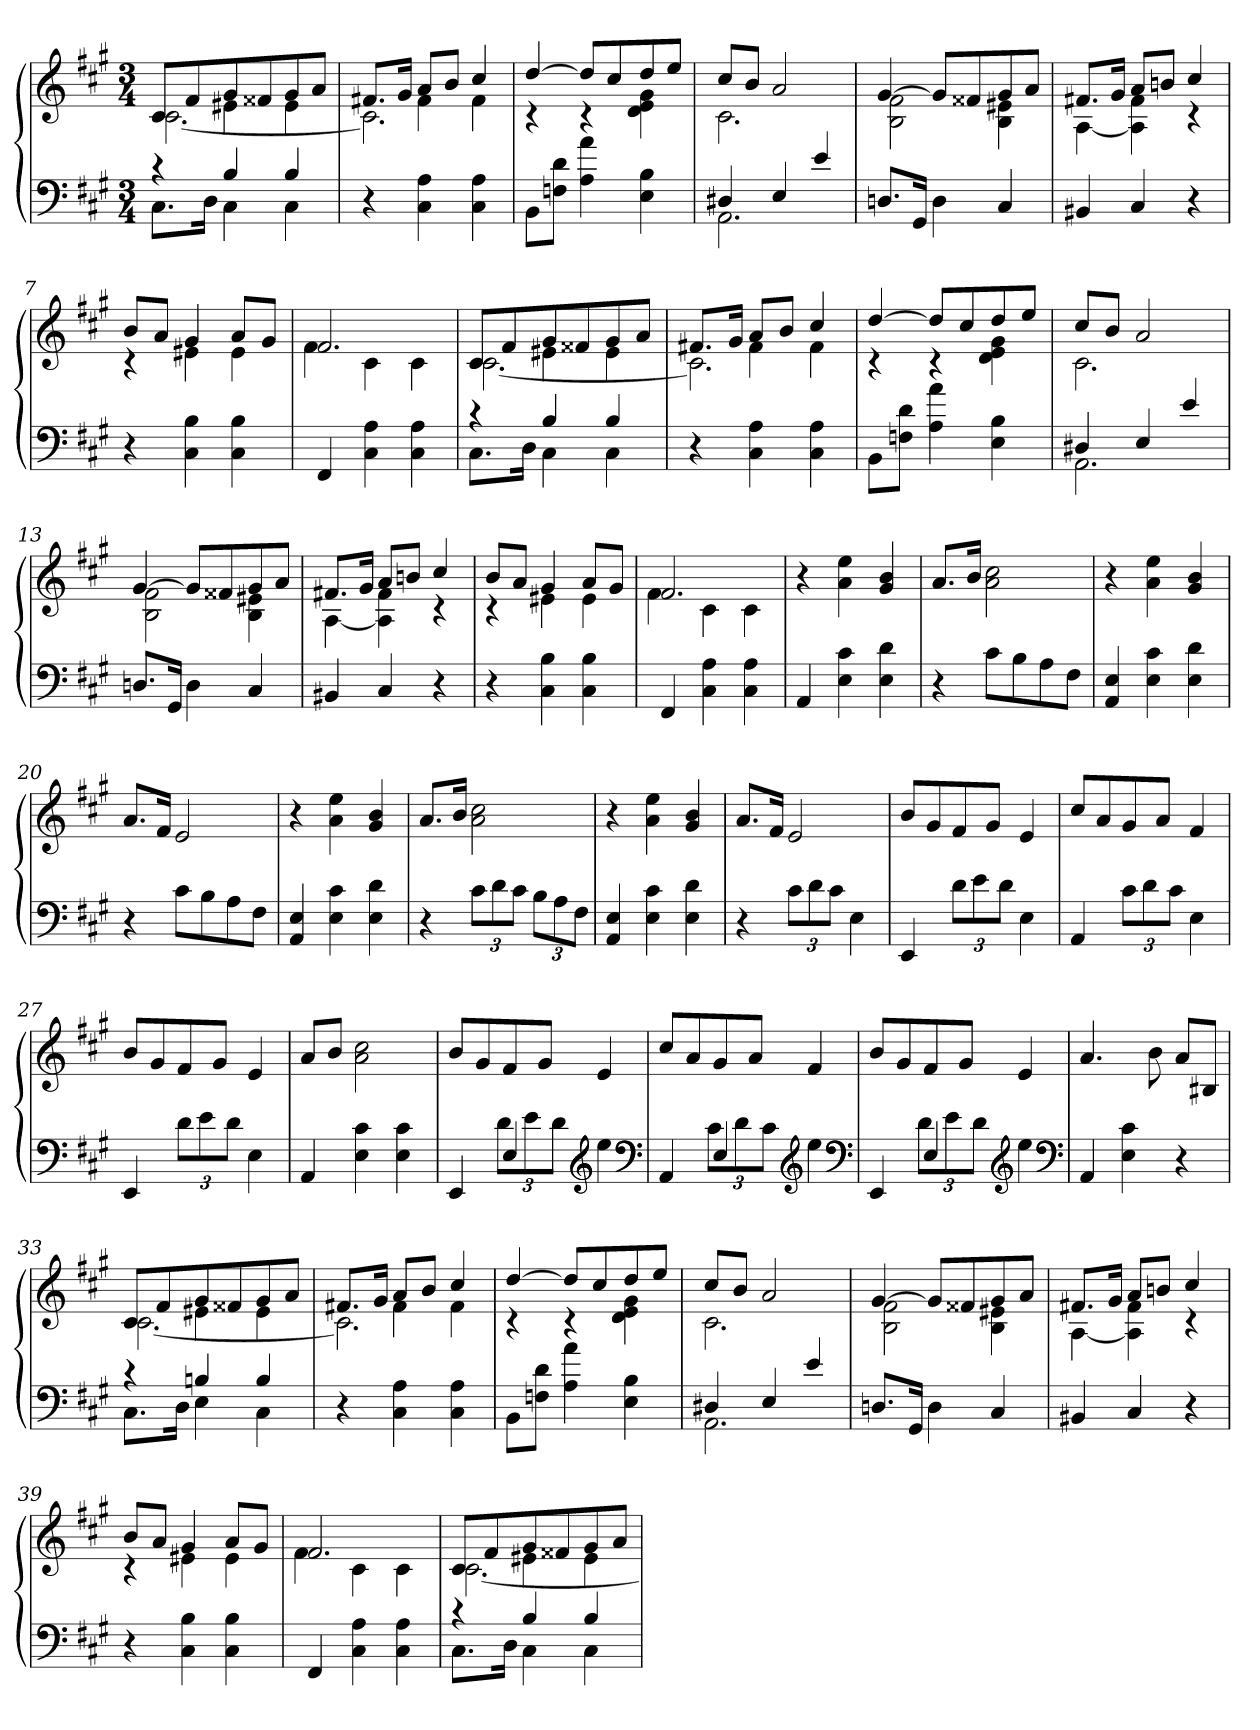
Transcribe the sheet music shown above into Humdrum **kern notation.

**kern	**kern
*part1	*part1
*staff2	*staff1
*clefF4	*clefG2
*k[f#c#g#]	*k[f#c#g#]
*f#:	*f#:
*M3/4	*M3/4
=1	=1
*^	*^
*	*	*	*^
4rc	8.C#L	8c#L	[2.c#	4ryy
.	.	8f#	.	.
.	16DJk	.	.	.
4B	4C#	8g#	.	4e#X\
.	.	8f##X	.	.
4B	4C#	8g#	.	4e#\
.	.	8aJ	.	.
*v	*v	*	*	*
=2	=2	=2	=2
4r	8.f#XL	2.c#]	4ryy
.	16g#Jk	.	.
4C# 4A	8aL	.	4f#\
.	8bJ	.	.
4C# 4A	4cc#	.	4f#\
*	*	*v	*v
=3	=3	=3
8BBL	[4dd	4rc
8Fn 8dJ	.	.
4A 4a	8ddL]	4rc
.	8cc#	.
4E 4B	8dd	4d 4e 4g#
.	8eeJ	.
=4	=4	=4
*^	*	*
4D#X	2.AA	8cc#L	2.c#
.	.	8bJ	.
4E	.	2a	.
4e	.	.	.
*v	*v	*	*
=5	=5	=5
8.DnL	[4g#	2B 2f#
16GG#Jk	.	.
4D	8g#L]	.
.	8f##X	.
4C#	8g#	4B 4e#X
.	8aJ	.
=6	=6	=6
4BB#X	8.f#XL	[4A
.	16g#Jk	.
4C#	8aL	4A] 4f#
.	8bnJ	.
4r	4cc#	4rc
=7	=7	=7
4r	8bL	4rc
.	8aJ	.
4C# 4B	4g#	4e#X
4C# 4B	8aL	4e#
.	8g#J	.
=8	=8	=8
4FF#	2.f#	4f#
4C# 4A	.	4c#
4C# 4A	.	4c#
=9	=9	=9
*^	*	*^
4rc	8.C#L	8c#L	[2.c#	4ryy
.	.	8f#	.	.
.	16DJk	.	.	.
4B	4C#	8g#	.	4e#X\
.	.	8f##X	.	.
4B	4C#	8g#	.	4e#\
.	.	8aJ	.	.
*v	*v	*	*	*
=10	=10	=10	=10
4r	8.f#XL	2.c#]	4ryy
.	16g#Jk	.	.
4C# 4A	8aL	.	4f#\
.	8bJ	.	.
4C# 4A	4cc#	.	4f#\
*	*	*v	*v
=11	=11	=11
8BBL	[4dd	4rc
8Fn 8dJ	.	.
4A 4a	8ddL]	4rc
.	8cc#	.
4E 4B	8dd	4d 4e 4g#
.	8eeJ	.
=12	=12	=12
*^	*	*
4D#X	2.AA	8cc#L	2.c#
.	.	8bJ	.
4E	.	2a	.
4e	.	.	.
*v	*v	*	*
=13	=13	=13
8.DnL	[4g#	2B 2f#
16GG#Jk	.	.
4D	8g#L]	.
.	8f##X	.
4C#	8g#	4B 4e#X
.	8aJ	.
=14	=14	=14
4BB#X	8.f#XL	[4A
.	16g#Jk	.
4C#	8aL	4A] 4f#
.	8bnJ	.
4r	4cc#	4rc
=15	=15	=15
4r	8bL	4rc
.	8aJ	.
4C# 4B	4g#	4e#X
4C# 4B	8aL	4e#
.	8g#J	.
=16	=16	=16
4FF#	2.f#	4f#
4C# 4A	.	4c#
4C# 4A	.	4c#
*	*v	*v
=17	=17
4AA	4r
4E 4c#	4a 4ee
4E 4d	4g# 4b
=18	=18
4r	8.aL
.	16bJk
8c#L	2a 2cc#
8B	.
8A	.
8F#J	.
=19	=19
4AA 4E	4r
4E 4c#	4a 4ee
4E 4d	4g# 4b
=20	=20
4r	8.aL
.	16f#Jk
8c#L	2e
8B	.
8A	.
8F#J	.
=21	=21
4AA 4E	4r
4E 4c#	4a 4ee
4E 4d	4g# 4b
=22	=22
4r	8.aL
.	16bJk
12c#L	2a 2cc#
12d	.
12c#J	.
12BL	.
12A	.
12F#J	.
=23	=23
4AA 4E	4r
4E 4c#	4a 4ee
4E 4d	4g# 4b
=24	=24
4r	8.aL
.	16f#Jk
12c#L	2e
12d	.
12c#J	.
4E	.
=25	=25
4EE	8bL
.	8g#
12dL	8f#
12e	.
.	8g#J
12dJ	.
4E	4e
=26	=26
4AA	8cc#L
.	8a
12c#L	8g#
12d	.
.	8aJ
12c#J	.
4E	4f#
=27	=27
4EE	8bL
.	8g#
12dL	8f#
12e	.
.	8g#J
12dJ	.
4E	4e
=28	=28
4AA	8aL
.	8bJ
4E 4c#	2a 2cc#
4E 4c#	.
=29	=29
*^	*
4EE	4ryy	8bL
.	.	8g#
4E	12dL	8f#
.	12e	.
.	.	8g#J
.	12dJ	.
*clefG2	*	*
4ee	4ryy	4e
*clefF4	*	*
=30	=30	=30
4AA	4ryy	8cc#L
.	.	8a
4E	12c#L	8g#
.	12d	.
.	.	8aJ
.	12c#J	.
*clefG2	*	*
4ee	4ryy	4f#
*clefF4	*	*
=31	=31	=31
4EE	4ryy	8bL
.	.	8g#
4E	12dL	8f#
.	12e	.
.	.	8g#J
.	12dJ	.
*clefG2	*	*
4ee	4ryy	4e
*v	*v	*
*clefF4	*
=32	=32
4AA	4.a
4E 4c#	.
.	8b
4r	8aL
.	8B#XJ
=33	=33
*^	*^
*	*	*	*^
4rc	8.C#L	8c#L	[2.c#	4ryy
.	.	8f#	.	.
.	16DJk	.	.	.
4Bn	4E	8g#	.	4e#X\
.	.	8f##X	.	.
4B	4C#	8g#	.	4e#\
.	.	8aJ	.	.
*v	*v	*	*	*
=34	=34	=34	=34
4r	8.f#XL	2.c#]	4ryy
.	16g#Jk	.	.
4C# 4A	8aL	.	4f#\
.	8bJ	.	.
4C# 4A	4cc#	.	4f#\
*	*	*v	*v
=35	=35	=35
8BBL	[4dd	4rc
8Fn 8dJ	.	.
4A 4a	8ddL]	4rc
.	8cc#	.
4E 4B	8dd	4d 4e 4g#
.	8eeJ	.
=36	=36	=36
*^	*	*
4D#X	2.AA	8cc#L	2.c#
.	.	8bJ	.
4E	.	2a	.
4e	.	.	.
*v	*v	*	*
=37	=37	=37
8.DnL	[4g#	2B 2f#
16GG#Jk	.	.
4D	8g#L]	.
.	8f##X	.
4C#	8g#	4B 4e#X
.	8aJ	.
=38	=38	=38
4BB#X	8.f#XL	[4A
.	16g#Jk	.
4C#	8aL	4A] 4f#
.	8bnJ	.
4r	4cc#	4rc
=39	=39	=39
4r	8bL	4rc
.	8aJ	.
4C# 4B	4g#	4e#X
4C# 4B	8aL	4e#
.	8g#J	.
=40	=40	=40
4FF#	2.f#	4f#
4C# 4A	.	4c#
4C# 4A	.	4c#
=41	=41	=41
*^	*	*^
4rc	8.C#L	8c#L	[2.c#	4ryy
.	.	8f#	.	.
.	16DJk	.	.	.
4B	4C#	8g#	.	4e#X\
.	.	8f##X	.	.
4B	4C#	8g#	.	4e#\
.	.	8aJ	.	.
*v	*v	*	*	*
*	*v	*v	*v
=	=
*-	*-
